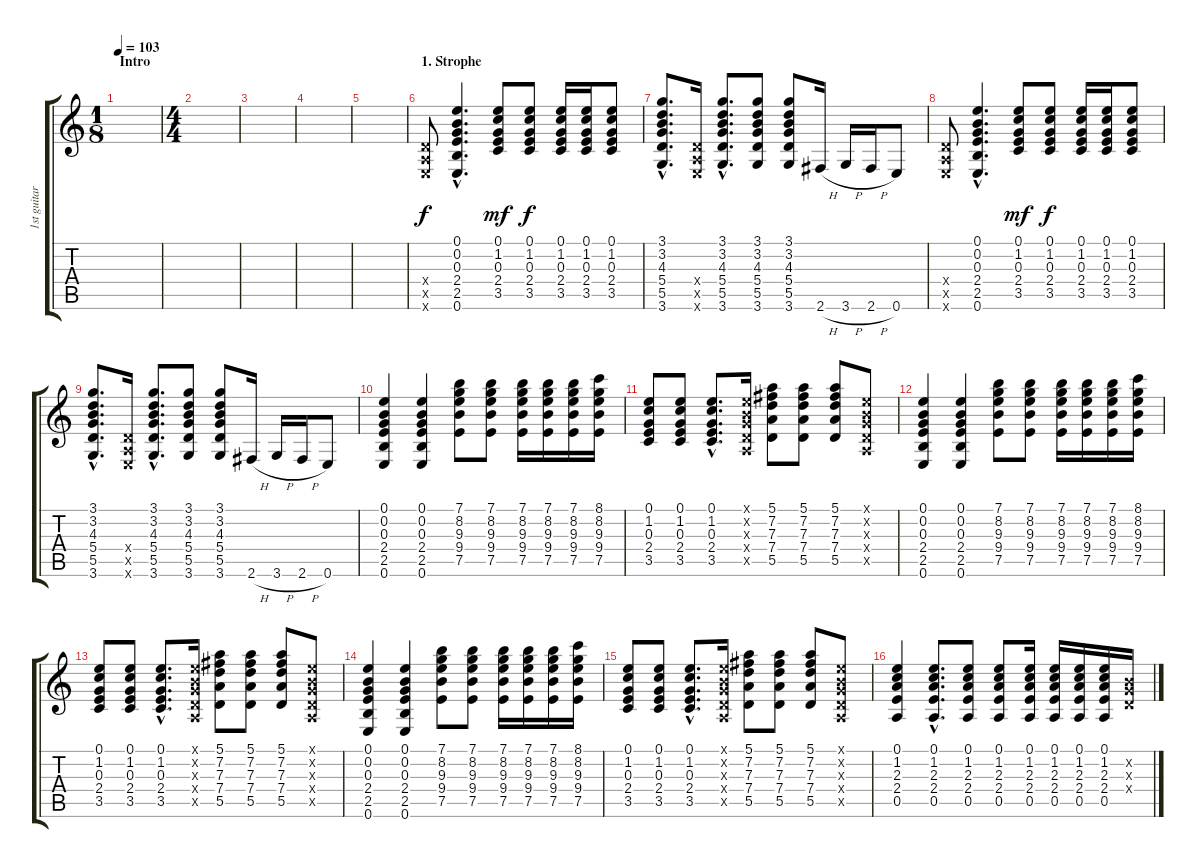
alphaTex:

\track ("1st guitar" "1st guitar") {instrument overdrivenguitar}
\staff {score tabs}
\tuning (E4 B3 G3 D3 A2 E2) {hide}
\ts (1 8)
\section ("" "Intro")
\tempo 103
\clef g2
\ks c
|
\ts (4 4)
|
|
|
|
\section ("" "1. Strophe")
(0.4{x} 0.5{x} 0.6{x}).8 (0.1{hac} 0.2{hac} 0.3{hac} 2.4{hac} 2.5{hac} 0.6{hac}).4{d} (0.1 1.2 0.3 2.4 3.5).8{dy mf} (0.1 1.2 0.3 2.4 3.5).8{dy f} (0.1 1.2 0.3 2.4 3.5).16 (0.1 1.2 0.3 2.4 3.5).16 (0.1 1.2 0.3 2.4 3.5).8 |
(3.1{hac} 3.2{hac} 4.3{hac} 5.4{hac} 5.5{hac} 3.6{hac}).8{d} (0.4{x} 0.5{x} 0.6{x}).16 (3.1{hac} 3.2{hac} 4.3{hac} 5.4{hac} 5.5{hac} 3.6{hac}).8{d} (3.1 3.2 4.3 5.4 5.5 3.6).8 (3.1 3.2 4.3 5.4 5.5 3.6).8 2.6{h}.16 3.6{h}.16 2.6{h}.16 0.6.8 |
(0.4{x} 0.5{x} 0.6{x}).8 (0.1{hac} 0.2{hac} 0.3{hac} 2.4{hac} 2.5{hac} 0.6{hac}).4{d} (0.1 1.2 0.3 2.4 3.5).8{dy mf} (0.1 1.2 0.3 2.4 3.5).8{dy f} (0.1 1.2 0.3 2.4 3.5).16 (0.1 1.2 0.3 2.4 3.5).16 (0.1 1.2 0.3 2.4 3.5).8 |
(3.1{hac} 3.2{hac} 4.3{hac} 5.4{hac} 5.5{hac} 3.6{hac}).8{d} (0.4{x} 0.5{x} 0.6{x}).16 (3.1{hac} 3.2{hac} 4.3{hac} 5.4{hac} 5.5{hac} 3.6{hac}).8{d} (3.1 3.2 4.3 5.4 5.5 3.6).8 (3.1 3.2 4.3 5.4 5.5 3.6).8 2.6{h}.16 3.6{h}.16 2.6{h}.16 0.6.8 |
(0.1 0.2 0.3 2.4 2.5 0.6).4 (0.1 0.2 0.3 2.4 2.5 0.6).4 (7.1 8.2 9.3 9.4 7.5).8 (7.1 8.2 9.3 9.4 7.5).8 (7.1 8.2 9.3 9.4 7.5).16 (7.1 8.2 9.3 9.4 7.5).16 (7.1 8.2 9.3 9.4 7.5).16 (8.1 8.2 9.3 9.4 7.5).16 |
(0.1 1.2 0.3 2.4 3.5).8 (0.1 1.2 0.3 2.4 3.5).8 (0.1{hac} 1.2{hac} 0.3{hac} 2.4{hac} 3.5{hac}).8{d} (0.1{x} 0.2{x} 0.3{x} 0.4{x} 0.5{x}).16 (5.1 7.2 7.3 7.4 5.5).8 (5.1 7.2 7.3 7.4 5.5).8 (5.1 7.2 7.3 7.4 5.5).8 (0.1{x} 0.2{x} 0.3{x} 0.4{x} 0.5{x}).8 |
(0.1 0.2 0.3 2.4 2.5 0.6).4 (0.1 0.2 0.3 2.4 2.5 0.6).4 (7.1 8.2 9.3 9.4 7.5).8 (7.1 8.2 9.3 9.4 7.5).8 (7.1 8.2 9.3 9.4 7.5).16 (7.1 8.2 9.3 9.4 7.5).16 (7.1 8.2 9.3 9.4 7.5).16 (8.1 8.2 9.3 9.4 7.5).16 |
(0.1 1.2 0.3 2.4 3.5).8 (0.1 1.2 0.3 2.4 3.5).8 (0.1{hac} 1.2{hac} 0.3{hac} 2.4{hac} 3.5{hac}).8{d} (0.1{x} 0.2{x} 0.3{x} 0.4{x} 0.5{x}).16 (5.1 7.2 7.3 7.4 5.5).8 (5.1 7.2 7.3 7.4 5.5).8 (5.1 7.2 7.3 7.4 5.5).8 (0.1{x} 0.2{x} 0.3{x} 0.4{x} 0.5{x}).8 |
(0.1 0.2 0.3 2.4 2.5 0.6).4 (0.1 0.2 0.3 2.4 2.5 0.6).4 (7.1 8.2 9.3 9.4 7.5).8 (7.1 8.2 9.3 9.4 7.5).8 (7.1 8.2 9.3 9.4 7.5).16 (7.1 8.2 9.3 9.4 7.5).16 (7.1 8.2 9.3 9.4 7.5).16 (8.1 8.2 9.3 9.4 7.5).16 |
(0.1 1.2 0.3 2.4 3.5).8 (0.1 1.2 0.3 2.4 3.5).8 (0.1{hac} 1.2{hac} 0.3{hac} 2.4{hac} 3.5{hac}).8{d} (0.1{x} 0.2{x} 0.3{x} 0.4{x} 0.5{x}).16 (5.1 7.2 7.3 7.4 5.5).8 (5.1 7.2 7.3 7.4 5.5).8 (5.1 7.2 7.3 7.4 5.5).8 (0.1{x} 0.2{x} 0.3{x} 0.4{x} 0.5{x}).8 |
(0.1 1.2 2.3 2.4 0.5).4 (0.1{hac} 1.2{hac} 2.3{hac} 2.4{hac} 0.5{hac}).8{d} (0.1 1.2 2.3 2.4 0.5).8 (0.1 1.2 2.3 2.4 0.5).8 (0.1 1.2 2.3 2.4 0.5).16 (0.1 1.2 2.3 2.4 0.5).16 (0.1 1.2 2.3 2.4 0.5).16 (0.1 1.2 2.3 2.4 0.5).16 (0.2{x} 0.3{x} 0.4{x}).16
